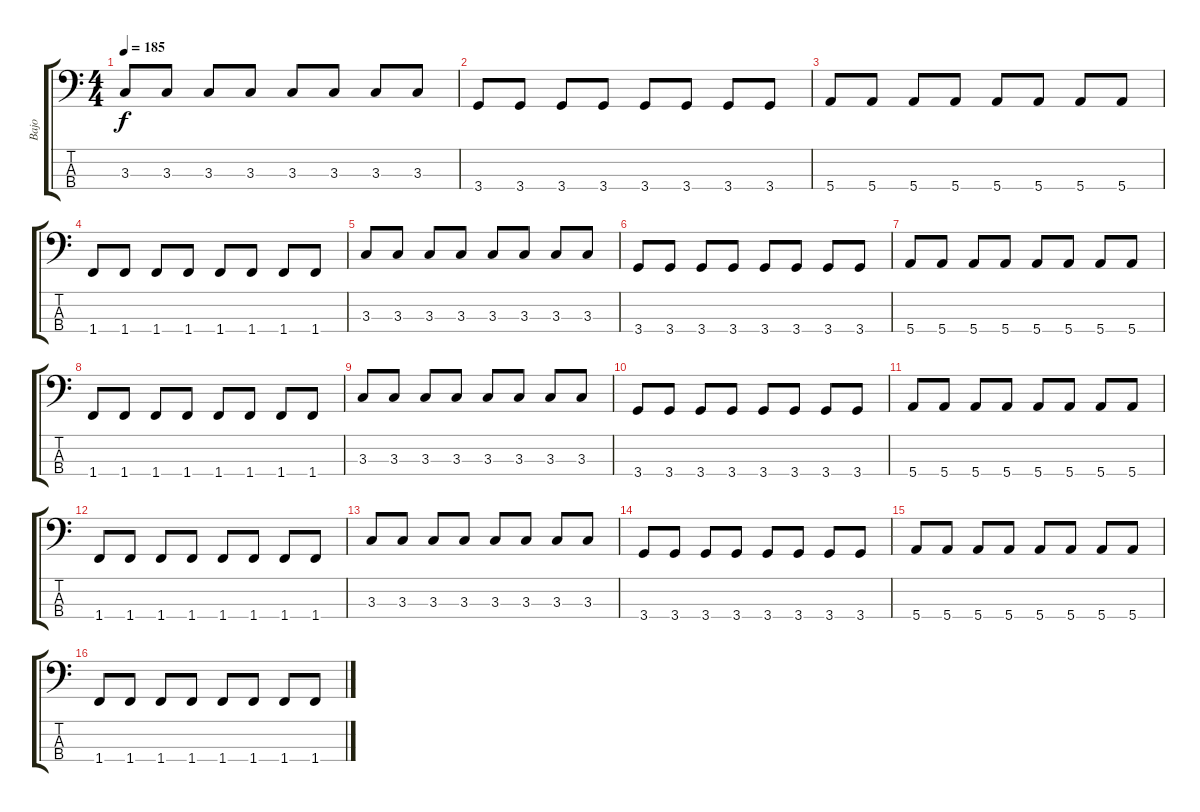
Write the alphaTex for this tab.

\track ("Bajo" "Bajo") {instrument electricbasspick}
\staff {score tabs}
\tuning (G2 D2 A1 E1) {hide}
\ts (4 4)
\tempo 185
\clef f4
\ks c
3.3.8{dy f} 3.3.8 3.3.8 3.3.8 3.3.8 3.3.8 3.3.8 3.3.8 |
3.4.8 3.4.8 3.4.8 3.4.8 3.4.8 3.4.8 3.4.8 3.4.8 |
5.4.8 5.4.8 5.4.8 5.4.8 5.4.8 5.4.8 5.4.8 5.4.8 |
1.4.8 1.4.8 1.4.8 1.4.8 1.4.8 1.4.8 1.4.8 1.4.8 |
3.3.8 3.3.8 3.3.8 3.3.8 3.3.8 3.3.8 3.3.8 3.3.8 |
3.4.8 3.4.8 3.4.8 3.4.8 3.4.8 3.4.8 3.4.8 3.4.8 |
5.4.8 5.4.8 5.4.8 5.4.8 5.4.8 5.4.8 5.4.8 5.4.8 |
1.4.8 1.4.8 1.4.8 1.4.8 1.4.8 1.4.8 1.4.8 1.4.8 |
3.3.8 3.3.8 3.3.8 3.3.8 3.3.8 3.3.8 3.3.8 3.3.8 |
3.4.8 3.4.8 3.4.8 3.4.8 3.4.8 3.4.8 3.4.8 3.4.8 |
5.4.8 5.4.8 5.4.8 5.4.8 5.4.8 5.4.8 5.4.8 5.4.8 |
1.4.8 1.4.8 1.4.8 1.4.8 1.4.8 1.4.8 1.4.8 1.4.8 |
3.3.8 3.3.8 3.3.8 3.3.8 3.3.8 3.3.8 3.3.8 3.3.8 |
3.4.8 3.4.8 3.4.8 3.4.8 3.4.8 3.4.8 3.4.8 3.4.8 |
5.4.8 5.4.8 5.4.8 5.4.8 5.4.8 5.4.8 5.4.8 5.4.8 |
1.4.8 1.4.8 1.4.8 1.4.8 1.4.8 1.4.8 1.4.8 1.4.8
